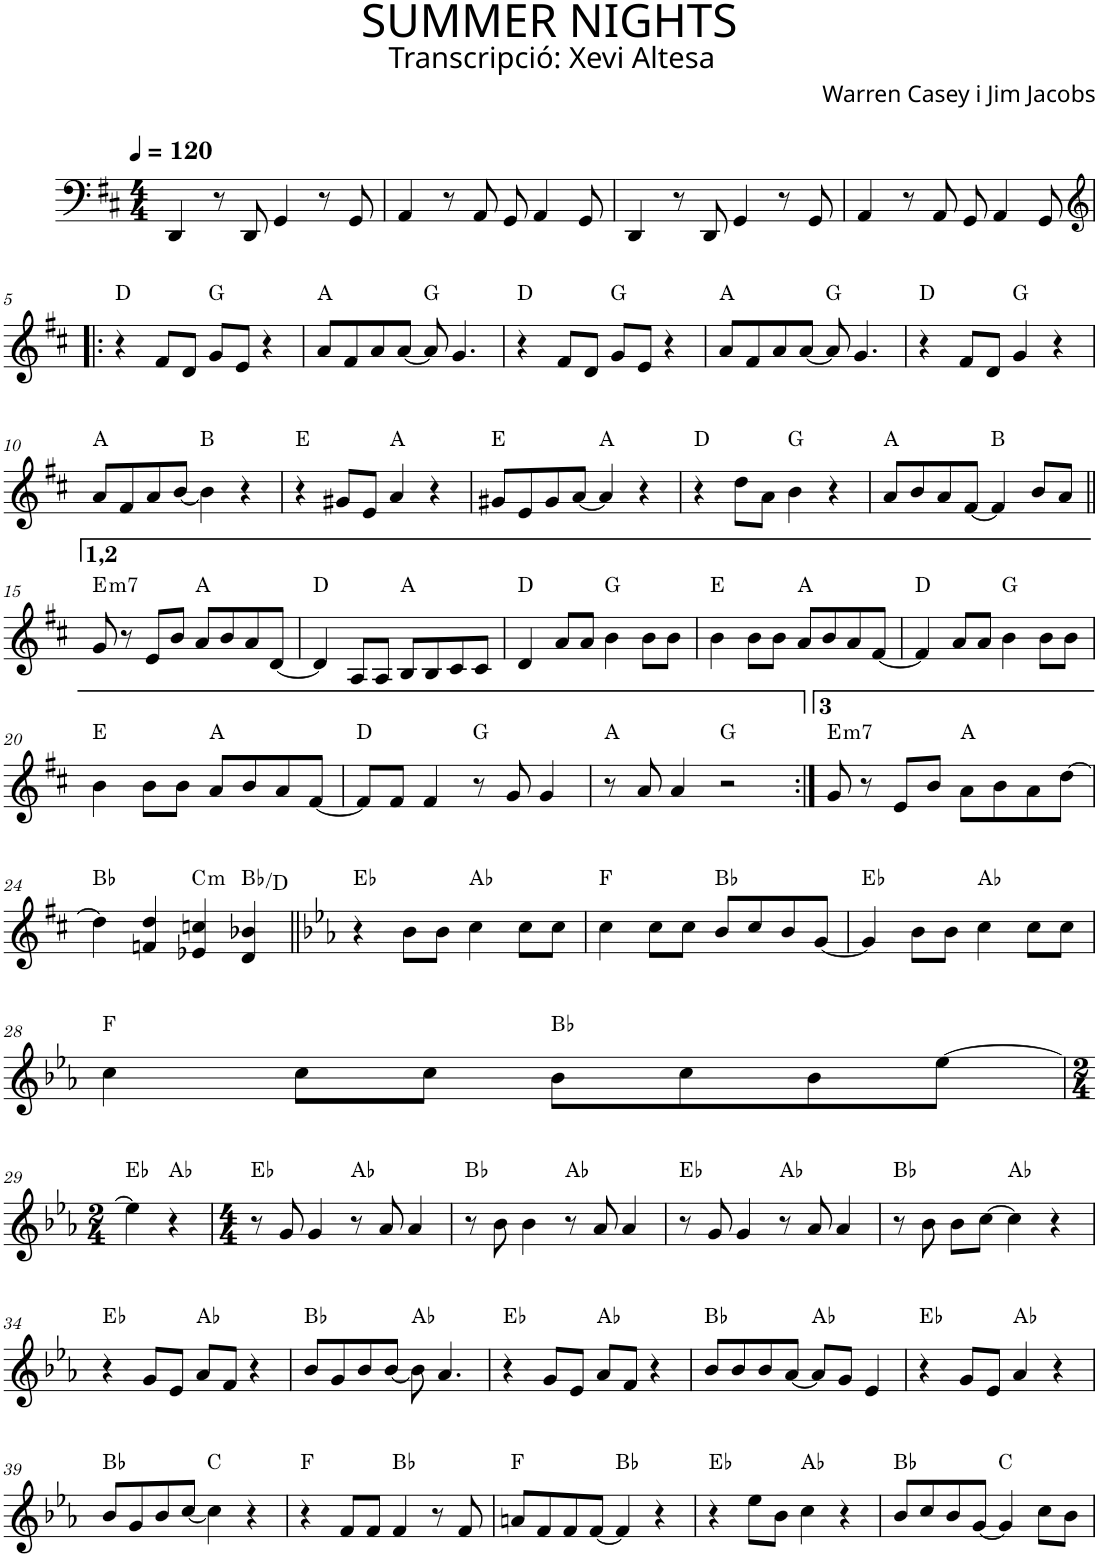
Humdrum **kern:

**kern	**harte
*part1	*part1
*staff1	*
*I"P1	*
*clefF4	*
*k[f#c#]	*
*D:	*
*M4/4	*
*MM120	*
=1	=1
4DD/	.
8r	.
8DD/	.
4GG/	.
8r	.
8GG/	.
=2	=2
4AA/	.
8r	.
8AA/	.
8GG/	.
4AA/	.
8GG/	.
=3	=3
4DD/	.
8r	.
8DD/	.
4GG/	.
8r	.
8GG/	.
=4	=4
4AA/	.
8r	.
8AA/	.
8GG/	.
4AA/	.
8GG/	.
!!LO:LB:g=z
=5!|:	=5!|:
*clefG2	*
4r	D:maj
8f#/L	.
8d/J	.
8g/L	G:maj
8e/J	.
4r	.
=6	=6
8a/L	A:maj
8f#/	.
8a/	.
[<8a/J	.
8a/]	G:maj
4.g/	.
=7	=7
4r	D:maj
8f#/L	.
8d/J	.
8g/L	G:maj
8e/J	.
4r	.
=8	=8
8a/L	A:maj
8f#/	.
8a/	.
[<8a/J	.
8a/]	G:maj
4.g/	.
=9	=9
4r	D:maj
8f#/L	.
8d/J	.
4g/	G:maj
4r	.
!!LO:LB:g=z
=10	=10
8a/L	A:maj
8f#/	.
8a/	.
[<8b/J	.
4b\]	B:maj
4r	.
=11	=11
4r	E:maj
8g#X/L	.
8e/J	.
4a/	A:maj
4r	.
=12	=12
8g#X/L	E:maj
8e/	.
8g#/	.
[<8a/J	.
4a/]	A:maj
4r	.
=13	=13
4r	D:maj
8dd\L	.
8a\J	.
4b\	G:maj
4r	.
=14	=14
8a/L	A:maj
8b/	.
8a/	.
[<8f#/J	.
4f#/]	B:maj
8b/L	.
8a/J	.
!!LO:LB:g=z
=15||	=15||
!	!LO:H:kt=m7
8g/	E:min7
8r	.
8e/L	.
8b/J	.
8a/L	A:maj
8b/	.
8a/	.
[<8d/J	.
=16	=16
4d/]	D:maj
8A/L	.
8A/J	.
8B/L	A:maj
8B/	.
8c#/	.
8c#/J	.
=17	=17
4d/	D:maj
8a/L	.
8a/J	.
4b\	G:maj
8b\L	.
8b\J	.
=18	=18
4b\	E:maj
8b\L	.
8b\J	.
8a/L	A:maj
8b/	.
8a/	.
[<8f#/J	.
=19	=19
4f#/]	D:maj
8a/L	.
8a/J	.
4b\	G:maj
8b\L	.
8b\J	.
!!LO:LB:g=z
=20	=20
4b\	E:maj
8b\L	.
8b\J	.
8a/L	A:maj
8b/	.
8a/	.
[<8f#/J	.
=21	=21
8f#/L]	D:maj
8f#/J	.
4f#/	.
8r	G:maj
8g/	.
4g/	.
=22	=22
8r	A:maj
8a/	.
4a/	.
2r	G:maj
=23:|!	=23:|!
!	!LO:H:kt=m7
8g/	E:min7
8r	.
8e/L	.
8b/J	.
8a\L	A:maj
8b\	.
8a\	.
[>8dd\J	.
!!LO:LB:g=z
=24	=24
4dd\]	Bb:maj
4fn/ 4dd/	.
!	!LO:H:kt=m
4e-X/ 4ccn/	C:min
4d/ 4b-X/	Bb:maj/3
=25||	=25||
*k[b-e-a-]	*
*E-:	*
4r	Eb:maj
8b-\L	.
8b-\J	.
4cc\	Ab:maj
8cc\L	.
8cc\J	.
=26	=26
4cc\	F:maj
8cc\L	.
8cc\J	.
8b-/L	Bb:maj
8cc/	.
8b-/	.
[<8g/J	.
=27	=27
4g/]	Eb:maj
8b-\L	.
8b-\J	.
4cc\	Ab:maj
8cc\L	.
8cc\J	.
!!LO:LB:g=z
=28	=28
4cc\	F:maj
8cc\L	.
8cc\J	.
8b-\L	Bb:maj
8cc\	.
8b-\	.
[>8ee-\J	.
!!LO:LB:g=z
=29	=29
*M2/4	*
4ee-\]	Eb:maj
4r	Ab:maj
=30	=30
*M4/4	*
8r	Eb:maj
8g/	.
4g/	.
8r	Ab:maj
8a-/	.
4a-/	.
=31	=31
8r	Bb:maj
8b-\	.
4b-\	.
8r	Ab:maj
8a-/	.
4a-/	.
=32	=32
8r	Eb:maj
8g/	.
4g/	.
8r	Ab:maj
8a-/	.
4a-/	.
=33	=33
8r	Bb:maj
8b-\	.
8b-\L	.
[>8cc\J	.
4cc\]	Ab:maj
4r	.
!!LO:LB:g=z
=34	=34
4r	Eb:maj
8g/L	.
8e-/J	.
8a-/L	Ab:maj
8f/J	.
4r	.
=35	=35
8b-/L	Bb:maj
8g/	.
8b-/	.
[<8b-/J	.
8b-\]	Ab:maj
4.a-/	.
=36	=36
4r	Eb:maj
8g/L	.
8e-/J	.
8a-/L	Ab:maj
8f/J	.
4r	.
=37	=37
8b-/L	Bb:maj
8b-/	.
8b-/	.
[<8a-/J	.
8a-/L]	Ab:maj
8g/J	.
4e-/	.
=38	=38
4r	Eb:maj
8g/L	.
8e-/J	.
4a-/	Ab:maj
4r	.
!!LO:LB:g=z
=39	=39
8b-/L	Bb:maj
8g/	.
8b-/	.
[<8cc/J	.
4cc\]	C:maj
4r	.
=40	=40
4r	F:maj
8f/L	.
8f/J	.
4f/	Bb:maj
8r	.
8f/	.
=41	=41
8an/L	F:maj
8f/	.
8f/	.
[<8f/J	.
4f/]	Bb:maj
4r	.
=42	=42
4r	Eb:maj
8ee-\L	.
8b-\J	.
4cc\	Ab:maj
4r	.
=43	=43
8b-/L	Bb:maj
8cc/	.
8b-/	.
[<8g/J	.
4g/]	C:maj
8cc\L	.
8b-\J	.
=	=
*-	*-
